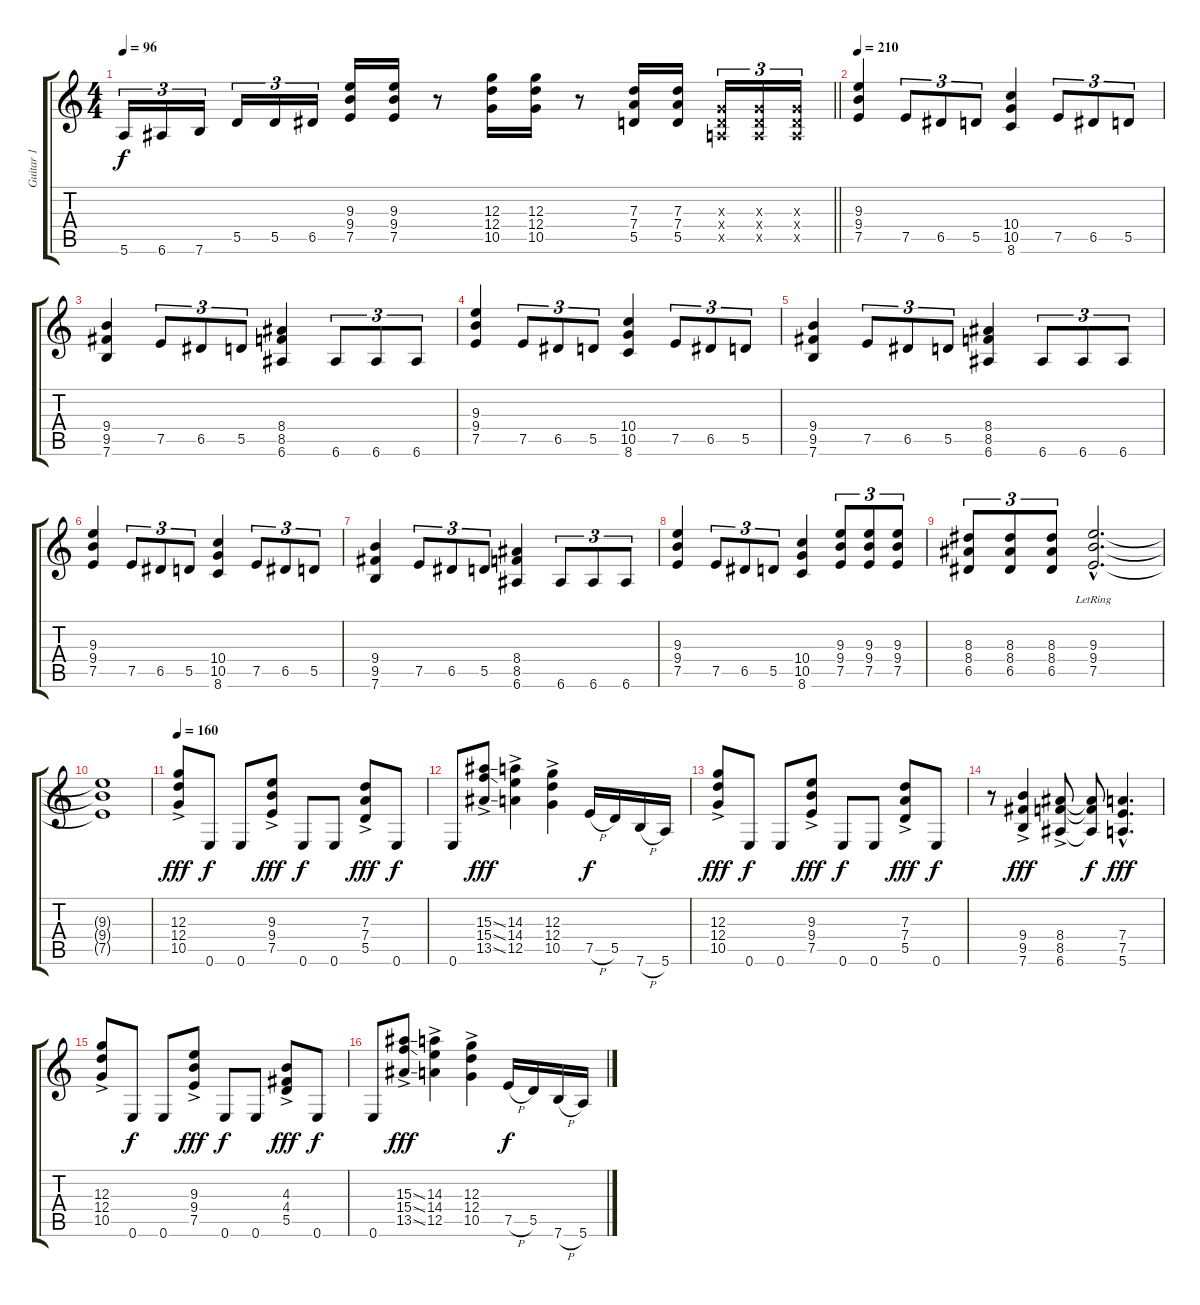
\track ("Guitar 1" "Guitar 1") {instrument distortionguitar}
\staff {score tabs}
\tuning (E4 B3 G3 D3 A2 E2) {hide}
\ts (4 4)
\tempo 96
\clef g2
\barLineRight lightlight
\ks c
5.6.16{tu (3 2) dy f} 6.6.16{tu (3 2)} 7.6.16{tu (3 2)} 5.5.16{tu (3 2)} 5.5.16{tu (3 2)} 6.5.16{tu (3 2)} (9.3 9.4 7.5).16 (9.3 9.4 7.5).16 r.8 (12.3 12.4 10.5).16 (12.3 12.4 10.5).16 r.8 (7.3 7.4 5.5).16 (7.3 7.4 5.5).16 (0.3{x} 0.4{x} 0.5{x}).16{tu (3 2)} (0.3{x} 0.4{x} 0.5{x}).16{tu (3 2)} (0.3{x} 0.4{x} 0.5{x}).16{tu (3 2)} |
\tempo 210
(9.3 9.4 7.5).4 7.5.8{tu (3 2)} 6.5.8{tu (3 2)} 5.5.8{tu (3 2)} (10.4 10.5 8.6).4 7.5.8{tu (3 2)} 6.5.8{tu (3 2)} 5.5.8{tu (3 2)} |
(9.4 9.5 7.6).4 7.5.8{tu (3 2)} 6.5.8{tu (3 2)} 5.5.8{tu (3 2)} (8.4 8.5 6.6).4 6.6.8{tu (3 2)} 6.6.8{tu (3 2)} 6.6.8{tu (3 2)} |
(9.3 9.4 7.5).4 7.5.8{tu (3 2)} 6.5.8{tu (3 2)} 5.5.8{tu (3 2)} (10.4 10.5 8.6).4 7.5.8{tu (3 2)} 6.5.8{tu (3 2)} 5.5.8{tu (3 2)} |
(9.4 9.5 7.6).4 7.5.8{tu (3 2)} 6.5.8{tu (3 2)} 5.5.8{tu (3 2)} (8.4 8.5 6.6).4 6.6.8{tu (3 2)} 6.6.8{tu (3 2)} 6.6.8{tu (3 2)} |
(9.3 9.4 7.5).4 7.5.8{tu (3 2)} 6.5.8{tu (3 2)} 5.5.8{tu (3 2)} (10.4 10.5 8.6).4 7.5.8{tu (3 2)} 6.5.8{tu (3 2)} 5.5.8{tu (3 2)} |
(9.4 9.5 7.6).4 7.5.8{tu (3 2)} 6.5.8{tu (3 2)} 5.5.8{tu (3 2)} (8.4 8.5 6.6).4 6.6.8{tu (3 2)} 6.6.8{tu (3 2)} 6.6.8{tu (3 2)} |
(9.3 9.4 7.5).4 7.5.8{tu (3 2)} 6.5.8{tu (3 2)} 5.5.8{tu (3 2)} (10.4 10.5 8.6).4 (9.3 9.4 7.5).8{tu (3 2)} (9.3 9.4 7.5).8{tu (3 2)} (9.3 9.4 7.5).8{tu (3 2)} |
(8.3 8.4 6.5).8{tu (3 2)} (8.3 8.4 6.5).8{tu (3 2)} (8.3 8.4 6.5).8{tu (3 2)} (9.3{hac lr} 9.4{hac lr} 7.5{hac lr}).2{d} |
(9.3{t} 9.4{t} 7.5{t}).1 |
\tempo 160
(12.3{ac} 12.4{ac} 10.5{ac}).8{dy fff} 0.6.8{dy f} 0.6.8 (9.3{ac} 9.4{ac} 7.5{ac}).8{dy fff} 0.6.8{dy f} 0.6.8 (7.3{ac} 7.4{ac} 5.5{ac}).8{dy fff} 0.6.8{dy f} |
0.6.8 (15.3{ss ac} 15.4{ss ac} 13.5{ss ac}).8{dy fff} (14.3{ac} 14.4{ac} 12.5{ac}).4 (12.3{ac} 12.4{ac} 10.5{ac}).4 7.5{h}.16{dy f} 5.5.16 7.6{h}.16 5.6.16 |
(12.3{ac} 12.4{ac} 10.5{ac}).8{dy fff} 0.6.8{dy f} 0.6.8 (9.3{ac} 9.4{ac} 7.5{ac}).8{dy fff} 0.6.8{dy f} 0.6.8 (7.3{ac} 7.4{ac} 5.5{ac}).8{dy fff} 0.6.8{dy f} |
r.8 (9.4{ac} 9.5{ac} 7.6{ac}).4{dy fff} (8.4{ac} 8.5{ac} 6.6{ac}).8 (8.4{t} 8.5{t} 6.6{t}).8{dy f} (7.4{hac} 7.5{hac} 5.6{hac}).4{d dy fff} |
(12.3{ac} 12.4{ac} 10.5{ac}).8 0.6.8{dy f} 0.6.8 (9.3{ac} 9.4{ac} 7.5{ac}).8{dy fff} 0.6.8{dy f} 0.6.8 (4.3{ac} 4.4{ac} 5.5{ac}).8{dy fff} 0.6.8{dy f} |
0.6.8 (15.3{ss ac} 15.4{ss ac} 13.5{ss ac}).8{dy fff} (14.3{ac} 14.4{ac} 12.5{ac}).4 (12.3{ac} 12.4{ac} 10.5{ac}).4 7.5{h}.16{dy f} 5.5.16 7.6{h}.16 5.6.16
